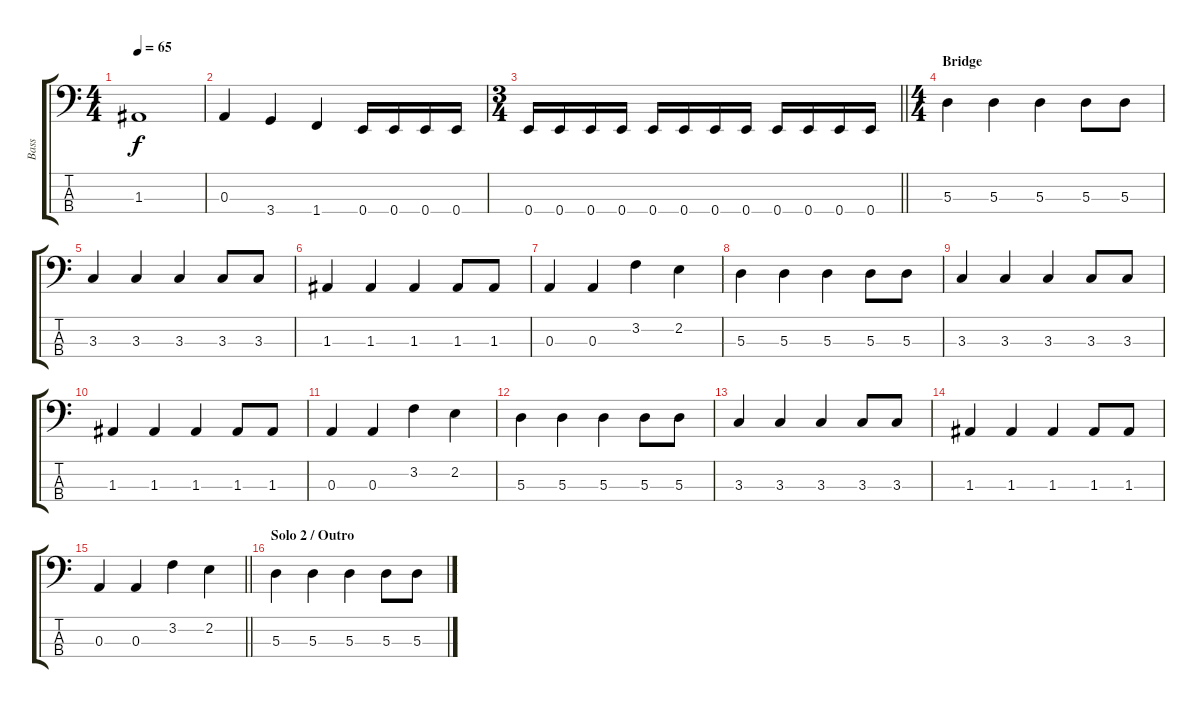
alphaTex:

\track ("Bass" "Bass") {instrument electricbassfinger}
\staff {score tabs}
\tuning (G2 D2 A1 E1) {hide}
\ts (4 4)
\tempo 65
\clef f4
\ks c
1.3.1{dy f} |
0.3.4 3.4.4 1.4.4 0.4.16 0.4.16 0.4.16 0.4.16 |
\ts (3 4)
\barLineRight lightlight
0.4.16 0.4.16 0.4.16 0.4.16 0.4.16 0.4.16 0.4.16 0.4.16 0.4.16 0.4.16 0.4.16 0.4.16 |
\ts (4 4)
\section ("" "Bridge")
5.3.4 5.3.4 5.3.4 5.3.8 5.3.8 |
3.3.4 3.3.4 3.3.4 3.3.8 3.3.8 |
1.3.4 1.3.4 1.3.4 1.3.8 1.3.8 |
0.3.4 0.3.4 3.2.4 2.2.4 |
5.3.4 5.3.4 5.3.4 5.3.8 5.3.8 |
3.3.4 3.3.4 3.3.4 3.3.8 3.3.8 |
1.3.4 1.3.4 1.3.4 1.3.8 1.3.8 |
0.3.4 0.3.4 3.2.4 2.2.4 |
5.3.4 5.3.4 5.3.4 5.3.8 5.3.8 |
3.3.4 3.3.4 3.3.4 3.3.8 3.3.8 |
1.3.4 1.3.4 1.3.4 1.3.8 1.3.8 |
\barLineRight lightlight
0.3.4 0.3.4 3.2.4 2.2.4 |
\section ("" "Solo 2 / Outro")
5.3.4 5.3.4 5.3.4 5.3.8 5.3.8
